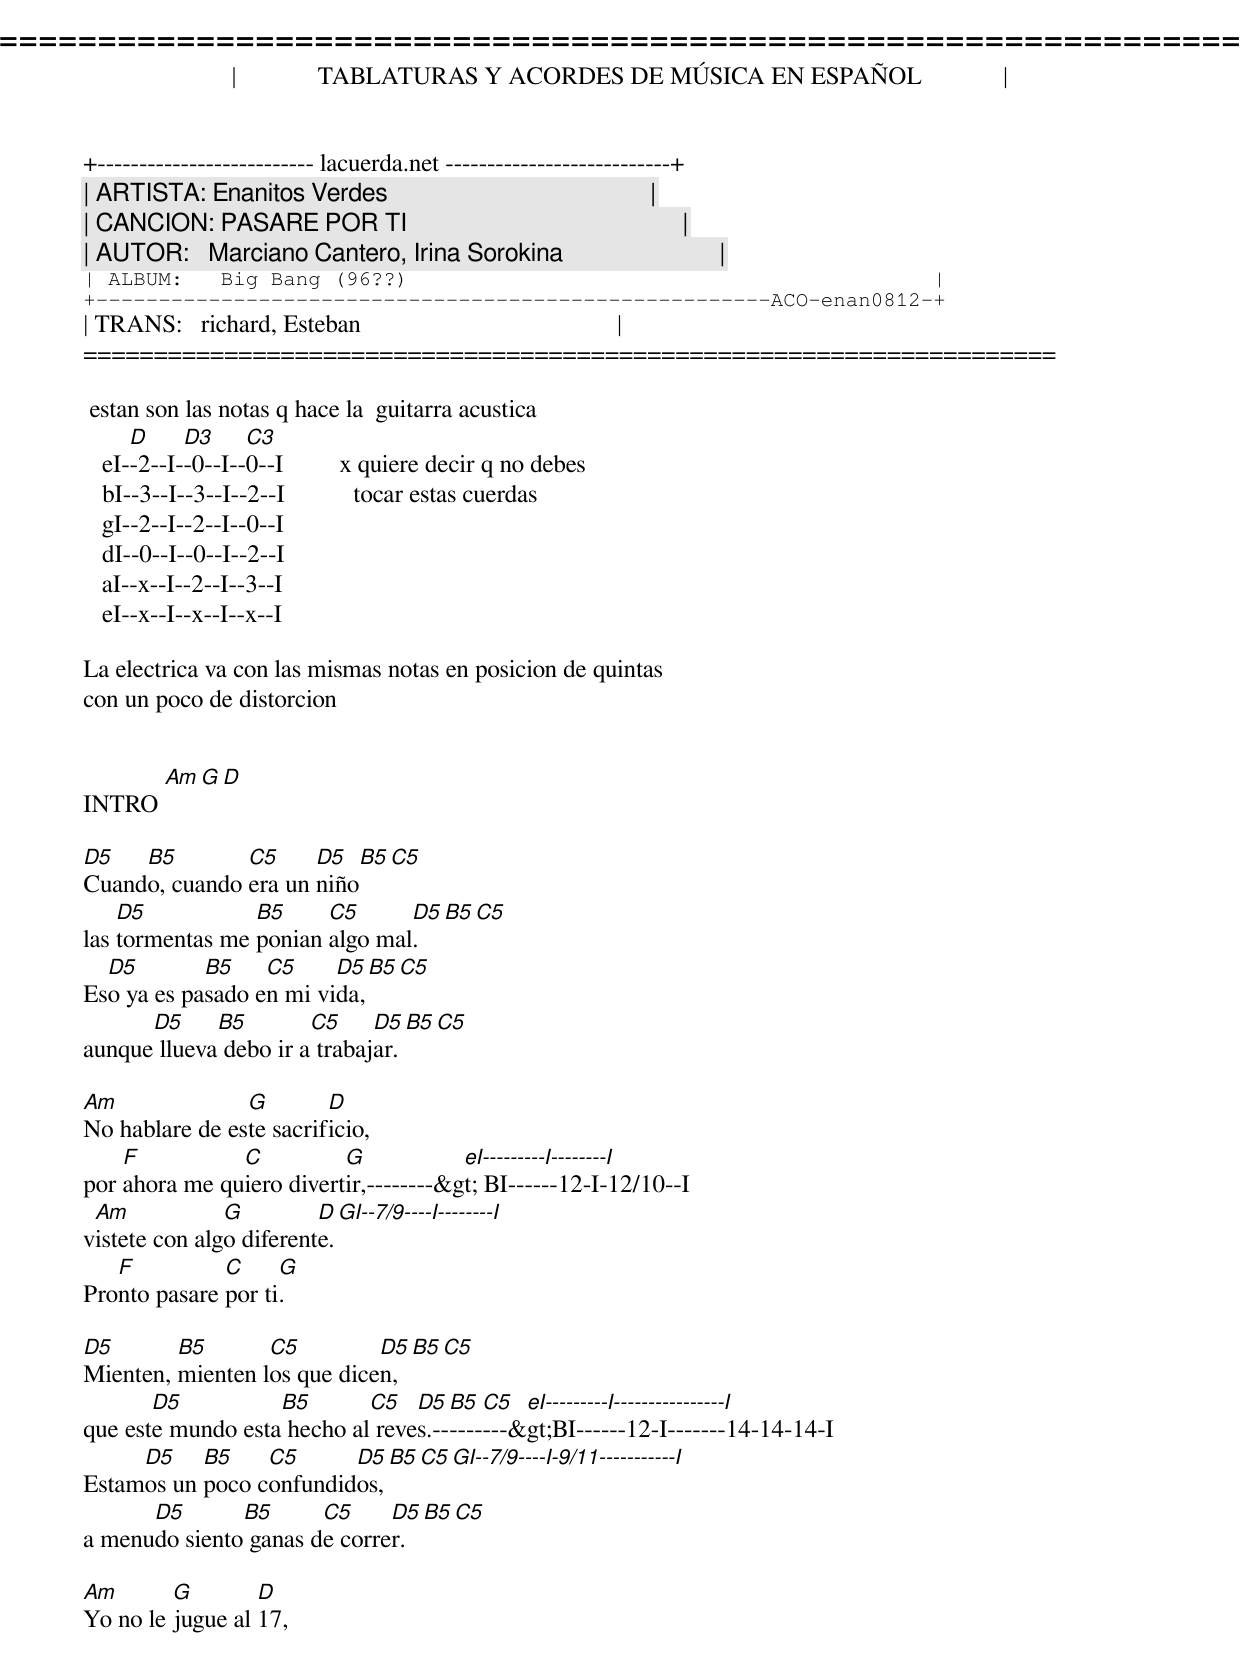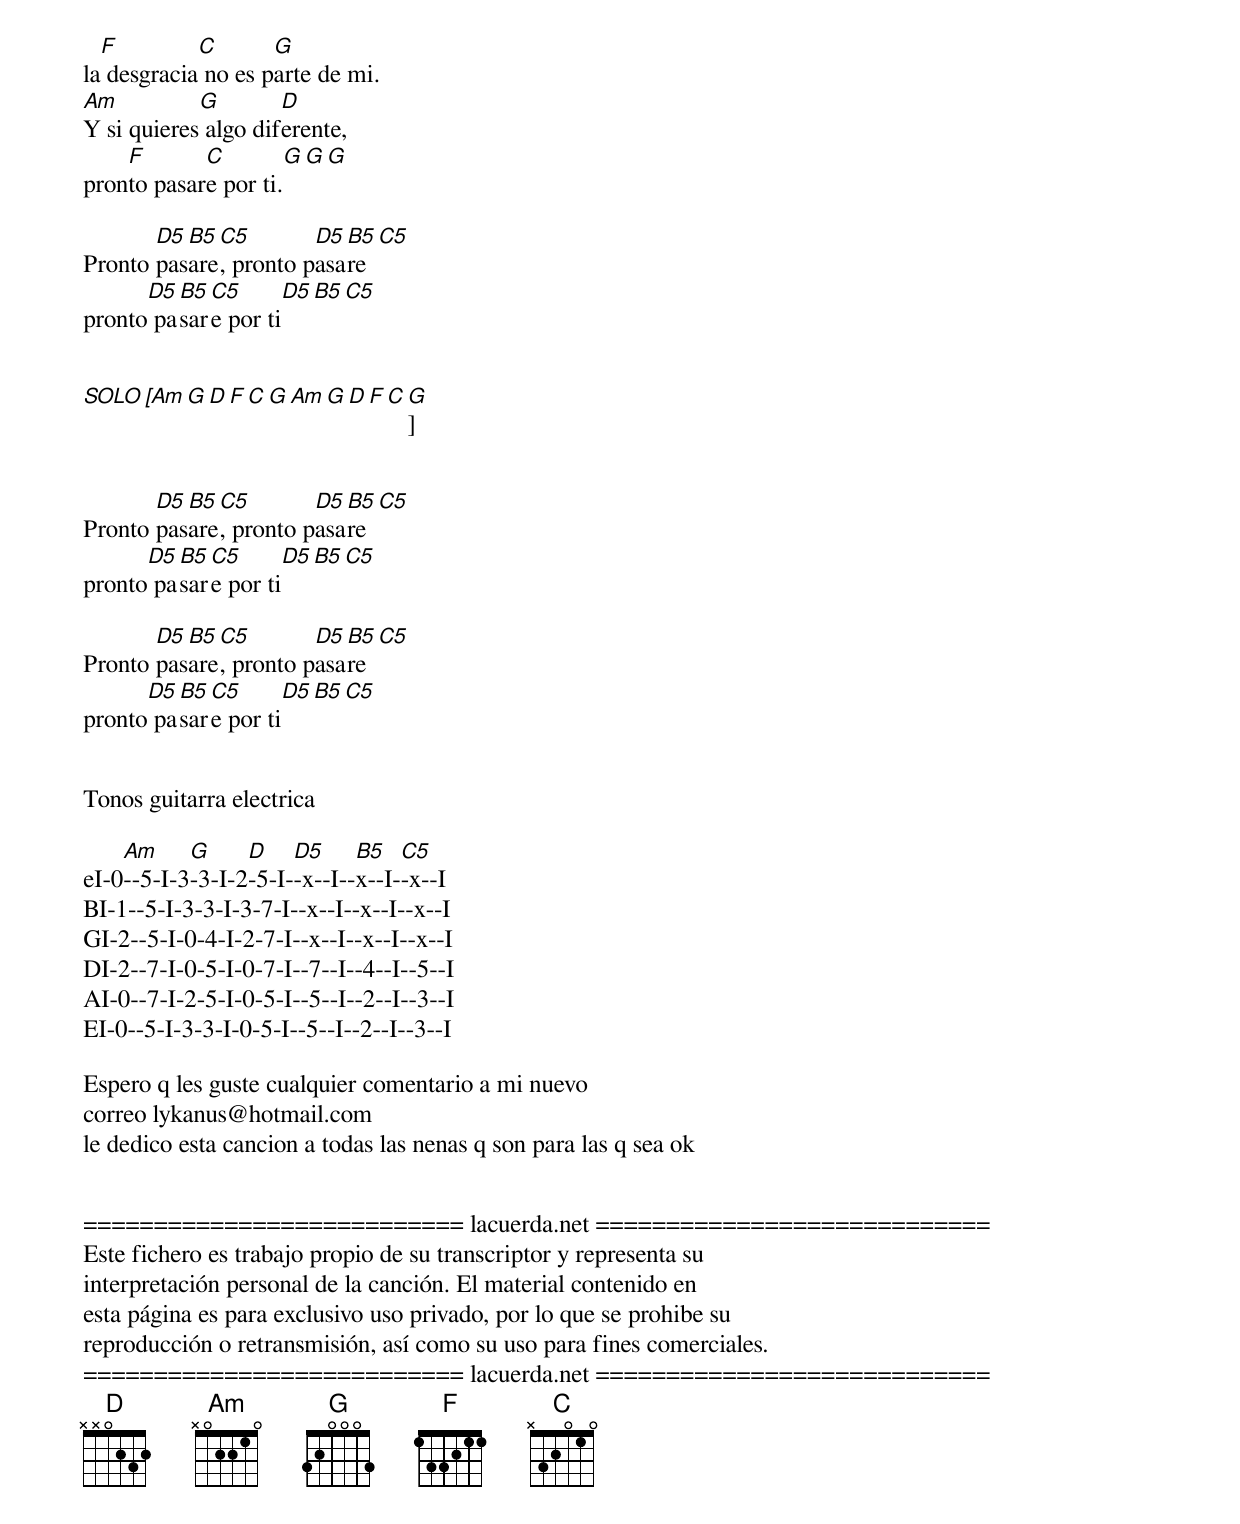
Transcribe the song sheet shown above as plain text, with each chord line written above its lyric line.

=====================================================================
|             TABLATURAS Y ACORDES DE MÚSICA EN ESPAÑOL             |
+-------------------------- lacuerda.net ---------------------------+
| ARTISTA: Enanitos Verdes                                          |
| CANCION: PASARE POR TI                                            |
| AUTOR:   Marciano Cantero, Irina Sorokina                         |
| ALBUM:   Big Bang (96??)                                          |
+------------------------------------------------------ACO-enan0812-+
| TRANS:   richard, Esteban                                         |
=====================================================================

 estan son las notas q hace la  guitarra acustica
      D     D3     C3
   eI--2--I--0--I--0--I         x quiere decir q no debes
   bI--3--I--3--I--2--I           tocar estas cuerdas
   gI--2--I--2--I--0--I
   dI--0--I--0--I--2--I
   aI--x--I--2--I--3--I
   eI--x--I--x--I--x--I

La electrica va con las mismas notas en posicion de quintas
con un poco de distorcion


INTRO [Am G D]

D5   B5        C5     D5  B5  C5
Cuando, cuando era un niño
    D5           B5     C5      D5  B5  C5
las tormentas me ponian algo mal.
  D5        B5    C5     D5  B5  C5
Eso ya es pasado en mi vida,
      D5     B5        C5     D5  B5  C5
aunque llueva debo ir a trabajar.

Am              G        D
No hablare de este sacrificio,
    F          C          G            eI---------I--------I
por ahora me quiero divertir,--------&gt; BI------12-I-12/10--I
 Am            G         D             GI--7/9----I--------I
vistete con algo diferente.
   F          C     G
Pronto pasare por ti.

D5       B5       C5         D5  B5  C5
Mienten, mienten los que dicen,
       D5          B5       C5   D5  B5  C5  eI---------I----------------I
que este mundo esta hecho al reves.---------&gt;BI------12-I-------14-14-14-I
     D5    B5    C5      D5  B5  C5          GI--7/9----I-9/11-----------I
Estamos un poco confundidos,
      D5       B5      C5     D5  B5  C5
a menudo siento ganas de correr.

Am       G        D
Yo no le jugue al 17,
  F         C       G
la desgracia no es parte de mi.
Am          G        D
Y si quieres algo diferente,
    F       C        G  G  G
pronto pasare por ti.

       D5 B5 C5        D5 B5  C5
Pronto pasare, pronto pasare
      D5 B5 C5      D5 B5 C5
pronto pasare por ti


SOLO  [Am  G  D  F  C  G  Am  G  D F C G]


       D5 B5 C5        D5 B5  C5
Pronto pasare, pronto pasare
      D5 B5 C5      D5 B5 C5
pronto pasare por ti

       D5 B5 C5        D5 B5  C5
Pronto pasare, pronto pasare
      D5 B5 C5      D5 B5 C5
pronto pasare por ti


Tonos guitarra electrica

    Am     G     D    D5     B5   C5
eI-0--5-I-3-3-I-2-5-I--x--I--x--I--x--I
BI-1--5-I-3-3-I-3-7-I--x--I--x--I--x--I
GI-2--5-I-0-4-I-2-7-I--x--I--x--I--x--I
DI-2--7-I-0-5-I-0-7-I--7--I--4--I--5--I
AI-0--7-I-2-5-I-0-5-I--5--I--2--I--3--I
EI-0--5-I-3-3-I-0-5-I--5--I--2--I--3--I

Espero q les guste cualquier comentario a mi nuevo
correo lykanus@hotmail.com
le dedico esta cancion a todas las nenas q son para las q sea ok


=========================== lacuerda.net ============================
Este fichero es trabajo propio de su transcriptor y representa su
interpretación personal de la canción. El material contenido en
esta página es para exclusivo uso privado, por lo que se prohibe su
reproducción o retransmisión, así como su uso para fines comerciales.
=========================== lacuerda.net ============================
